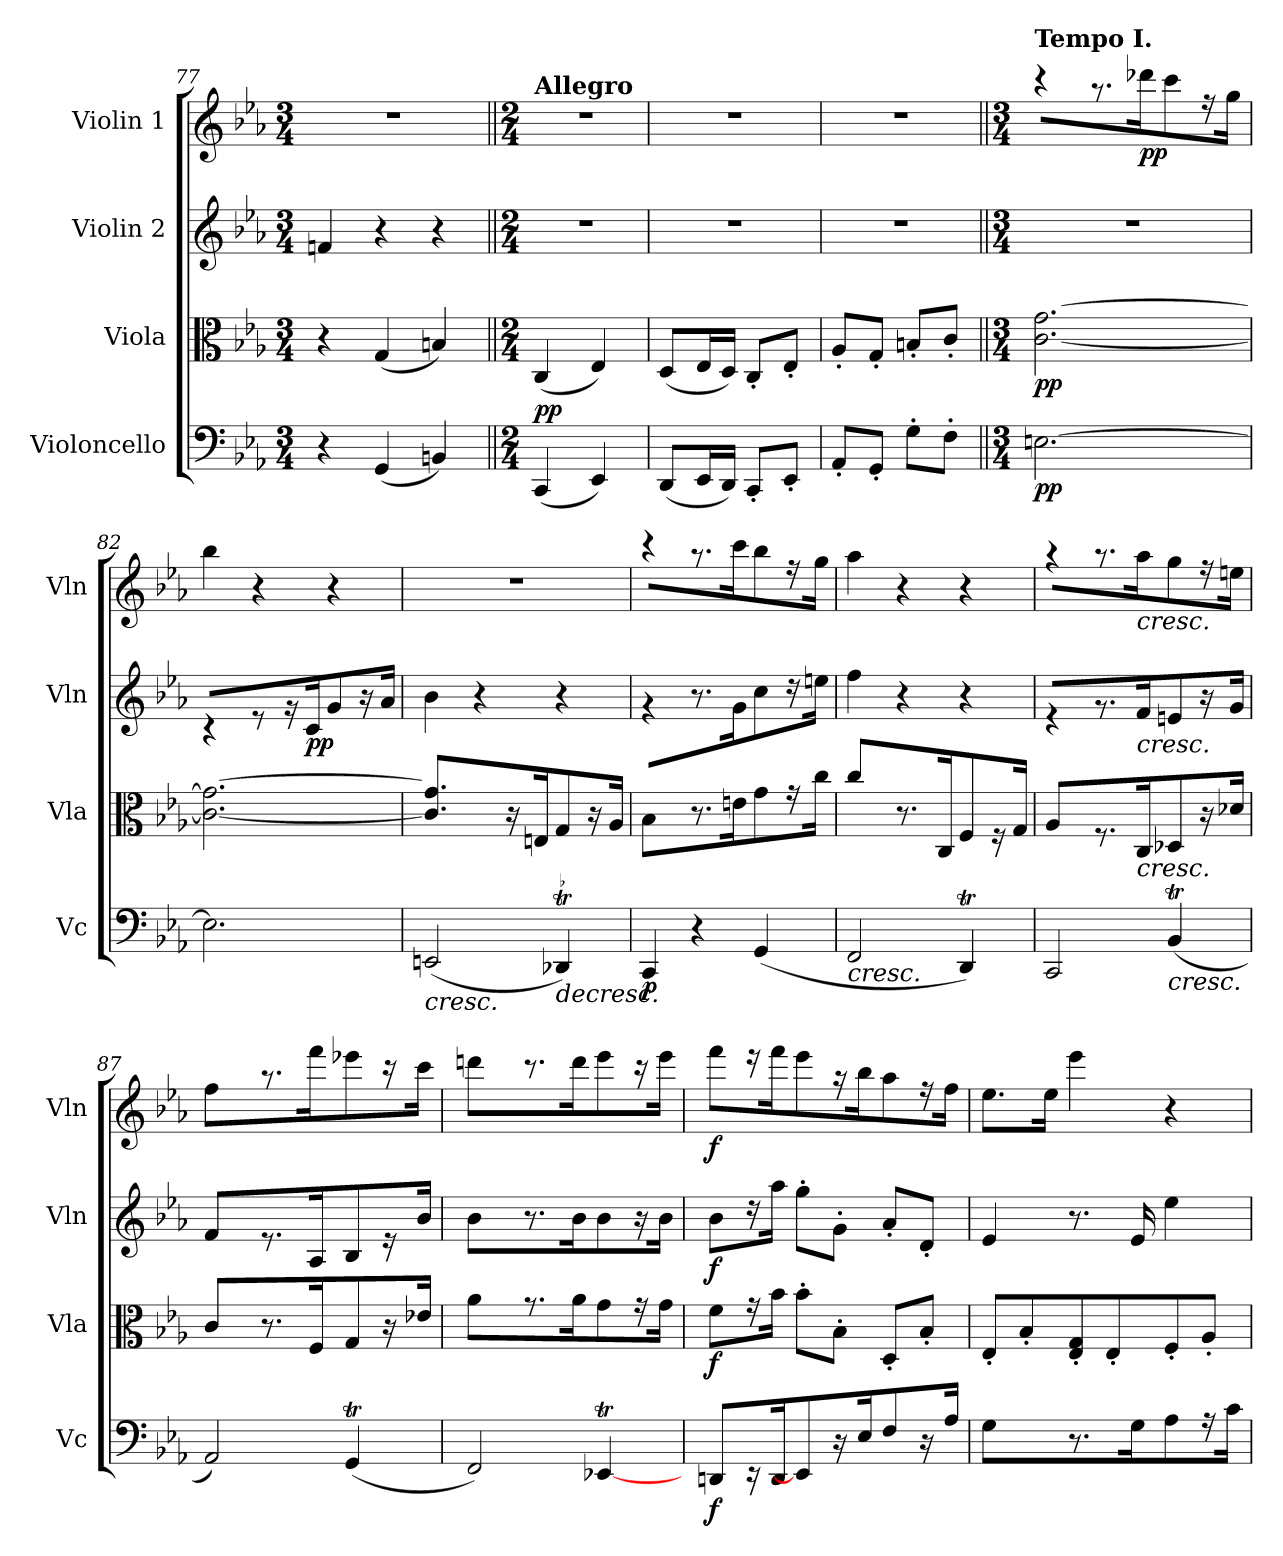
**kern	**dynam	**kern	**dynam	**kern	**dynam	**kern	**dynam
*part4	*part4	*part3	*part3	*part2	*part2	*part1	*part1
*staff4	*staff4	*staff3	*staff3	*staff2	*staff2	*staff1	*staff1
*I"Violoncello	*	*I"Viola	*	*I"Violin 2	*	*I"Violin 1	*
*I'Vc	*	*I'Vla	*	*I'Vln	*	*I'Vln	*
*clefF4	*	*clefC3	*	*clefG2	*	*clefG2	*
*k[b-e-a-]	*	*k[b-e-a-]	*	*k[b-e-a-]	*	*k[b-e-a-]	*
*M3/4	*	*M3/4	*	*M3/4	*	*M3/4	*
=77	=77	=77	=77	=77	=77	=77	=77
4r	.	4r	.	4fn/	.	2.r	.
(<4GG/	.	(4G/	.	4r	.	.	.
4BBn/)	.	4Bn/)	.	4r	.	.	.
=78||	=78||	=78||	=78||	=78||	=78||	=78||	=78||
*M2/4	*	*M2/4	*	*M2/4	*	*M2/4	*
!	!	!	!	!	!	!LO:TX:a:B:t=Allegro	!
!	!LO:DY:b	!	!	!	!	!	!
!	!LO:DY:n=1:a	!	!	!	!	!	!
(<4CC/	p p	(4C/	.	2r	.	2r	.
4EE-/)	.	4E-/)	.	.	.	.	.
=79	=79	=79	=79	=79	=79	=79	=79
(<8DD/L	.	(8D/L	.	2r	.	2r	.
16EE-/L	.	16E-/L	.	.	.	.	.
16DD/JJ)	.	16D/JJ)	.	.	.	.	.
8CC'/L	.	8C'/L	.	.	.	.	.
8EE-'/J	.	8E-'/J	.	.	.	.	.
=80	=80	=80	=80	=80	=80	=80	=80
8AA-'/L	.	8A-'/L	.	2r	.	2r	.
8GG'/J	.	8G'/J	.	.	.	.	.
8G'\L	.	8Bn'/L	.	.	.	.	.
8F'\J	.	8c'/J	.	.	.	.	.
=81||	=81||	=81||	=81||	=81||	=81||	=81||	=81||
*M3/4	*	*M3/4	*	*M3/4	*	*M3/4	*
!	!	!	!	!	!	!LO:TX:a:B:t=Tempo I.	!
!	!LO:DY:b	!	!LO:DY:b	!	!	!	!
[>2.En\	pp	[<2.c\ [>2.g\	pp	2.r	.	4r	.
.	.	.	.	.	.	8.r	.
!	!	!	!	!	!	!	!LO:DY:b
.	.	.	.	.	.	16ddd-X\KL	pp
.	.	.	.	.	.	8ccc\	.
.	.	.	.	.	.	16r	.
.	.	.	.	.	.	16gg\JJ	.
=82	=82	=82	=82	=82	=82	=82	=82
2.E\]	.	2.c\_ 2.g\_	.	4r	.	4bb-\	.
.	.	.	.	8r	.	4r	.
.	.	.	.	16r	.	.	.
!	!	!	!	!	!LO:DY:b	!	!
.	.	.	.	16c/KL	pp	.	.
.	.	.	.	8g/	.	4r	.
.	.	.	.	16r	.	.	.
.	.	.	.	16a-/JJ	.	.	.
!!LO:LB:g=z
=83	=83	=83	=83	=83	=83	=83	=83
!LO:TX:b:i:t=cresc.	!	!	!	!	!	!	!
(2EEn/	.	4.c\] 4.g\]	.	4b-\	.	2.r	.
.	.	.	.	4r	.	.	.
.	.	16r	.	.	.	.	.
.	.	16En/KL	.	.	.	.	.
!	!LO:HP:b	!	!	!	!	!	!
4DD-XT/)	>	8G/	.	4r	.	.	.
.	.	16r	.	.	.	.	.
.	.	16A-/JJ	.	.	.	.	.
!!LO:LB:g=z
=84	=84	=84	=84	=84	=84	=84	=84
!	!LO:DY:b	!	!	!	!	!	!
4CC/	p	4B-/	.	4r	.	4r	.
4r	.	8.r	.	8.r	.	8.r	.
.	.	16en\KL	.	16g\KL	.	16ccc\KL	.
(<4GG/	.	8g\	.	8cc\	.	8bb-\	.
.	.	16r	.	16r	.	16r	.
.	.	16cc\JJ	.	16een\JJ	.	16gg\JJ	.
=85	=85	=85	=85	=85	=85	=85	=85
!LO:TX:b:i:t=cresc.	!	!	!	!	!	!	!
2FF/	.	4cc\	.	4ff\	.	4aa-\	.
.	.	8.r	.	4r	.	4r	.
.	.	16C/KL	.	.	.	.	.
4DDt/)	.	8F/	.	4r	.	4r	.
.	.	16r	.	.	.	.	.
.	.	16G/JJ	.	.	.	.	.
.	]	.	.	.	.	.	.
=86	=86	=86	=86	=86	=86	=86	=86
2CC/	.	4A-/	.	4r	.	4r	.
.	.	8.r	.	8.r	.	8.r	.
!	!	!	!	!	!	!LO:TX:b:i:t=cresc.	!
!	!	!	!	!LO:TX:b:i:t=cresc.	!	!	!
!	!	!LO:TX:b:i:t=cresc.	!	!	!	!	!
.	.	16C/KL	.	16f/KL	.	16aa-\KL	.
!LO:TX:b:i:t=cresc.	!	!	!	!	!	!	!
(<4BB-T/	.	8D-X/	.	8en/	.	8gg\	.
.	.	16r	.	16r	.	16r	.
.	.	16d-X/JJ	.	16g/JJ	.	16een\JJ	.
=87	=87	=87	=87	=87	=87	=87	=87
2AA-/)	.	4c\	.	4f/	.	4ff\	.
.	.	8.r	.	8.r	.	8.r	.
.	.	16F/KL	.	16A-/KL	.	16fff\KL	.
(<4GGt/	.	8G/	.	8B-/	.	8eee-X\	.
.	.	16r	.	16r	.	16r	.
.	.	16e-X/JJ	.	16b-/JJ	.	16ccc\JJ	.
=88	=88	=88	=88	=88	=88	=88	=88
2FF/)	.	4a-\	.	4b-\	.	4dddn\	.
.	.	8.r	.	8.r	.	8.r	.
.	.	16a-\KL	.	16b-\KL	.	16ddd\KL	.
[<4EE-XT/	.	8g\	.	8b-\	.	8eee-\	.
.	.	16r	.	16r	.	16r	.
.	.	16g\JJ	.	16b-\JJ	.	16eee-\JJ	.
=89	=89	=89	=89	=89	=89	=89	=89
!	!LO:DY:b	!	!LO:DY:b	!	!LO:DY:b	!	!LO:DY:b
8DDn/L	f	8f\L	f	8b-\L	f	8fff\L	f
16r	.	16r	.	16r	.	16r	.
16DD/JJ	.	16b-\JJ	.	16aa-\JJ	.	16fff\JJ	.
8EE-/L]	.	8b-'\L	.	8gg'\L	.	8eee-\L	.
16r	.	8B-'\J	.	8g'\J	.	16r	.
16E-/JJ	.	.	.	.	.	16bb-\JJ	.
8F\L	.	8D'/L	.	8a-'/L	.	8aa-\L	.
16r	.	8B-'/J	.	8d'/J	.	16r	.
16A-\JJ	.	.	.	.	.	16ff\JJ	.
!!LO:LB:g=z
=90	=90	=90	=90	=90	=90	=90	=90
!	!LO:DY:b	!	!	!	!	!	!
!	!LO:DY:n=1:b	!	!LO:DY:b	!	!	!	!
!	!	!	!LO:DY:n=1:b	!	!LO:DY:b	!	!
!	!	!	!	!	!LO:DY:n=1:b	!	!LO:DY:b
!	!	!	!	!	!	!	!LO:DY:n=1:b
4G\	other-dynamics f	8E-'/L	other-dynamics f	4e-/	other-dynamics f	8.ee-\L	other-dynamics f
.	.	8B-'/	.	.	.	.	.
.	.	.	.	.	.	16ee-\Jk	.
8.r	.	8E-/' 8G/'	.	8.r	.	4eee-\	.
.	.	8E-'/	.	.	.	.	.
16G\KL	.	.	.	16e-/	.	.	.
8A-\	.	8F'/	.	4ee-\	.	4r	.
16r	.	8A-'/J	.	.	.	.	.
16c\JJ	.	.	.	.	.	.	.
=	=	=	=	=	=	=	=
*-	*-	*-	*-	*-	*-	*-	*-
